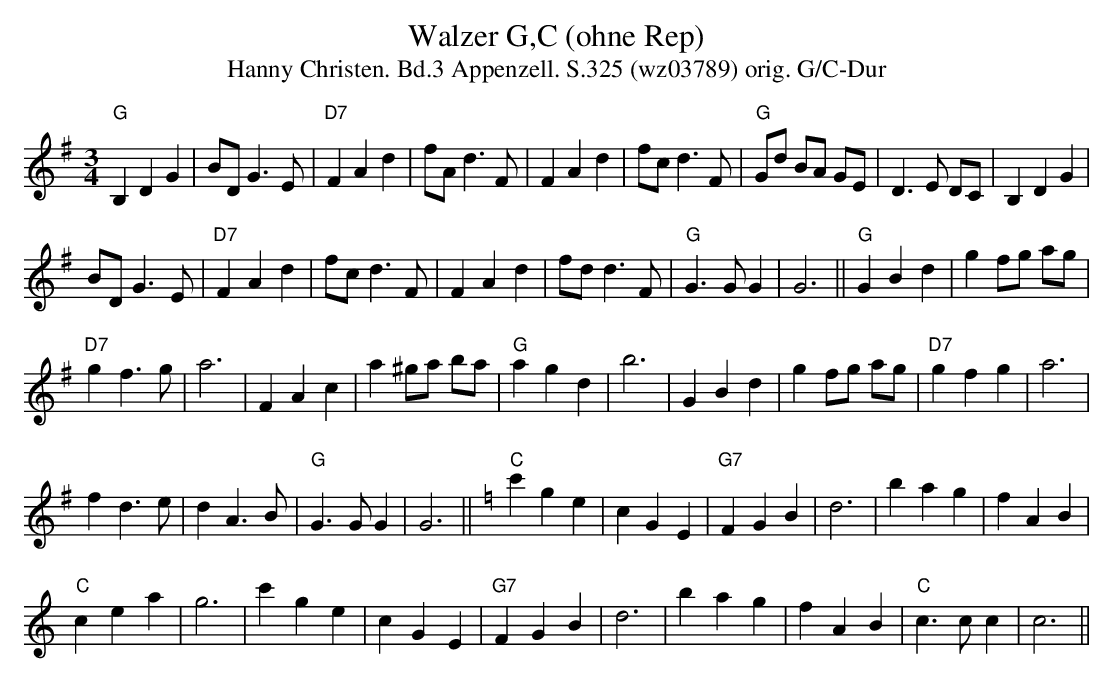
X:1
T:Walzer G,C (ohne Rep)
T:Hanny Christen. Bd.3 Appenzell. S.325 (wz03789) orig. G/C-Dur
M:3/4
L:1/8
K:G
"G"B,2 D2 G2 | BD G3 E | "D7"F2 A2 d2 | fA d3 F | F2 A2 d2 | fc d3 F | "G"Gd BA GE | D3 E DC | B,2 D2 G2 |
BD G3 E | "D7"F2 A2 d2 | fc d3 F | F2 A2 d2 | fd d3 F | "G"G3 G G2 | G6 || "G"G2 B2 d2 | g2 fg ag |
"D7"g2 f3 g | a6 | F2 A2 c2 | a2 ^ga ba | "G"a2 g2 d2 | b6 | G2 B2 d2 | g2 fg ag | "D7"g2 f2 g2 | a6 |
f2 d3 e | d2 A3 B | "G"G3 G G2 | G6 || [K:C] [L:1/4] "C"c' g e | c G E | "G7"F G B | d3 | b a g | f A B |
"C"c e a | g3 | c' g e | c G E | "G7"F G B | d3 | b a g | f A B | "C"c3/ c/ c | c3 ||
